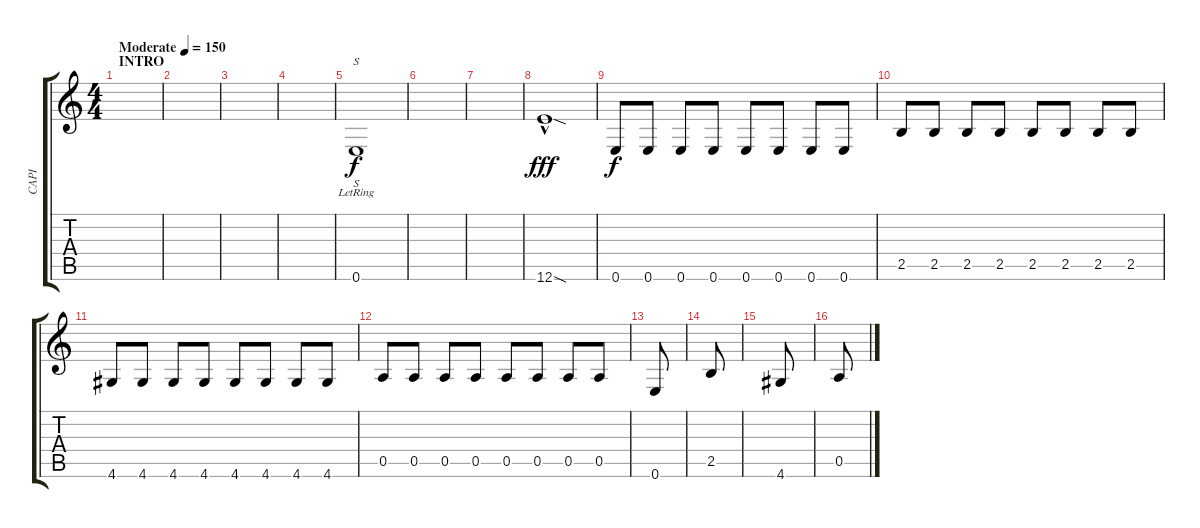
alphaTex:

\track ("CAPI" "CAPI") {instrument electricbasspick}
\staff {score tabs}
\tuning (E4 B3 G3 D3 A2 E2) {hide}
\ts (4 4)
\section ("" "INTRO")
\tempo (150 "Moderate")
\clef g2
\ks c
|
|
|
|
0.6{lr}.1{s} |
|
|
12.6{sod hac}.1{dy fff} |
0.6.8{dy f} 0.6.8 0.6.8 0.6.8 0.6.8 0.6.8 0.6.8 0.6.8 |
2.5.8 2.5.8 2.5.8 2.5.8 2.5.8 2.5.8 2.5.8 2.5.8 |
4.6.8 4.6.8 4.6.8 4.6.8 4.6.8 4.6.8 4.6.8 4.6.8 |
0.5.8 0.5.8 0.5.8 0.5.8 0.5.8 0.5.8 0.5.8 0.5.8 |
0.6.8 |
2.5.8 |
4.6.8 |
0.5.8
